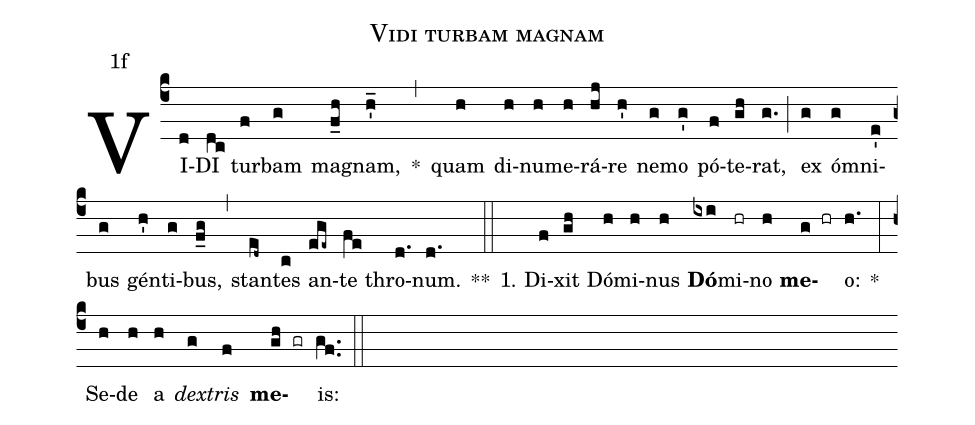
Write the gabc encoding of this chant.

name:Vidi turbam magnam;
office-part:Antiphona;
mode:1;
annotation:1f;
%%
(c4) VI(d)DI(dc) tur(f)bam(g) ma(f_h)gnam,(h'_) *(,) quam(h) di(h)nu(h)me(h)rá(hj)re(h') ne(g)mo(g') pó(f)te(gh)rat,(g.) (;) ex(g) ó(g)mni(e')bus(g) gén(h')ti(g)bus,(f_g) (,) stan(ed~)tes(c) an(ege~)te(fe) thro(d.)num.(d.) **(::)
1. Di(f)xit(gh) Dó(h)mi(h)nus(h) <b>Dó</b>(ixi)mi(hr)no(h) <b>me</b>(g hr)o:(h.) *(:) Se(h)de(h) a(h) <i>dex</i>(g)<i>tris</i>(f) <b>me</b>(gh gr)is:(gf..) (::)
